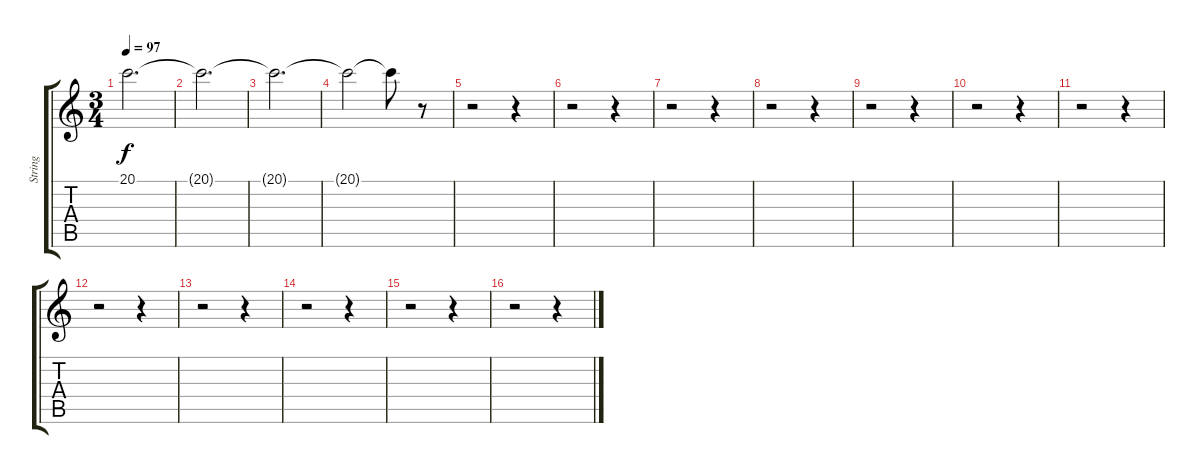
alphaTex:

\track ("String" "String") {instrument stringensemble1}
\staff {score tabs}
\tuning (E4 B3 G3 D3 A2 E2) {hide}
\ts (3 4)
\tempo 97
\clef g2
\ks c
20.1.2{d dy f} |
20.1{t}.2{d} |
20.1{t}.2{d} |
20.1{t}.2 20.1{t}.8 r.8 |
r.2 r.4 |
r.2 r.4 |
r.2 r.4 |
r.2 r.4 |
r.2 r.4 |
r.2 r.4 |
r.2 r.4 |
r.2 r.4 |
r.2 r.4 |
r.2 r.4 |
r.2 r.4 |
r.2 r.4
